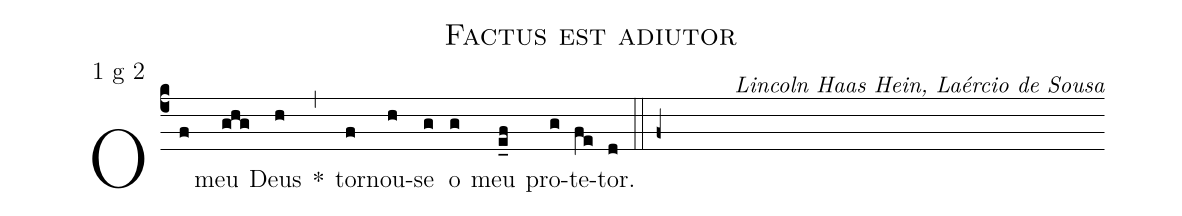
name: Factus est adiutor;
mode: 1;
mode-differentia: g 2;
commentary: Lincoln Haas Hein, Laércio de Sousa;
%%
(c4)

O(f) meu(ghg) Deus(h) *(,) tor(f)nou-(h)se(g) o(g) meu(e_f) pro(g)te(fe)tor.(d)

(::f+)
